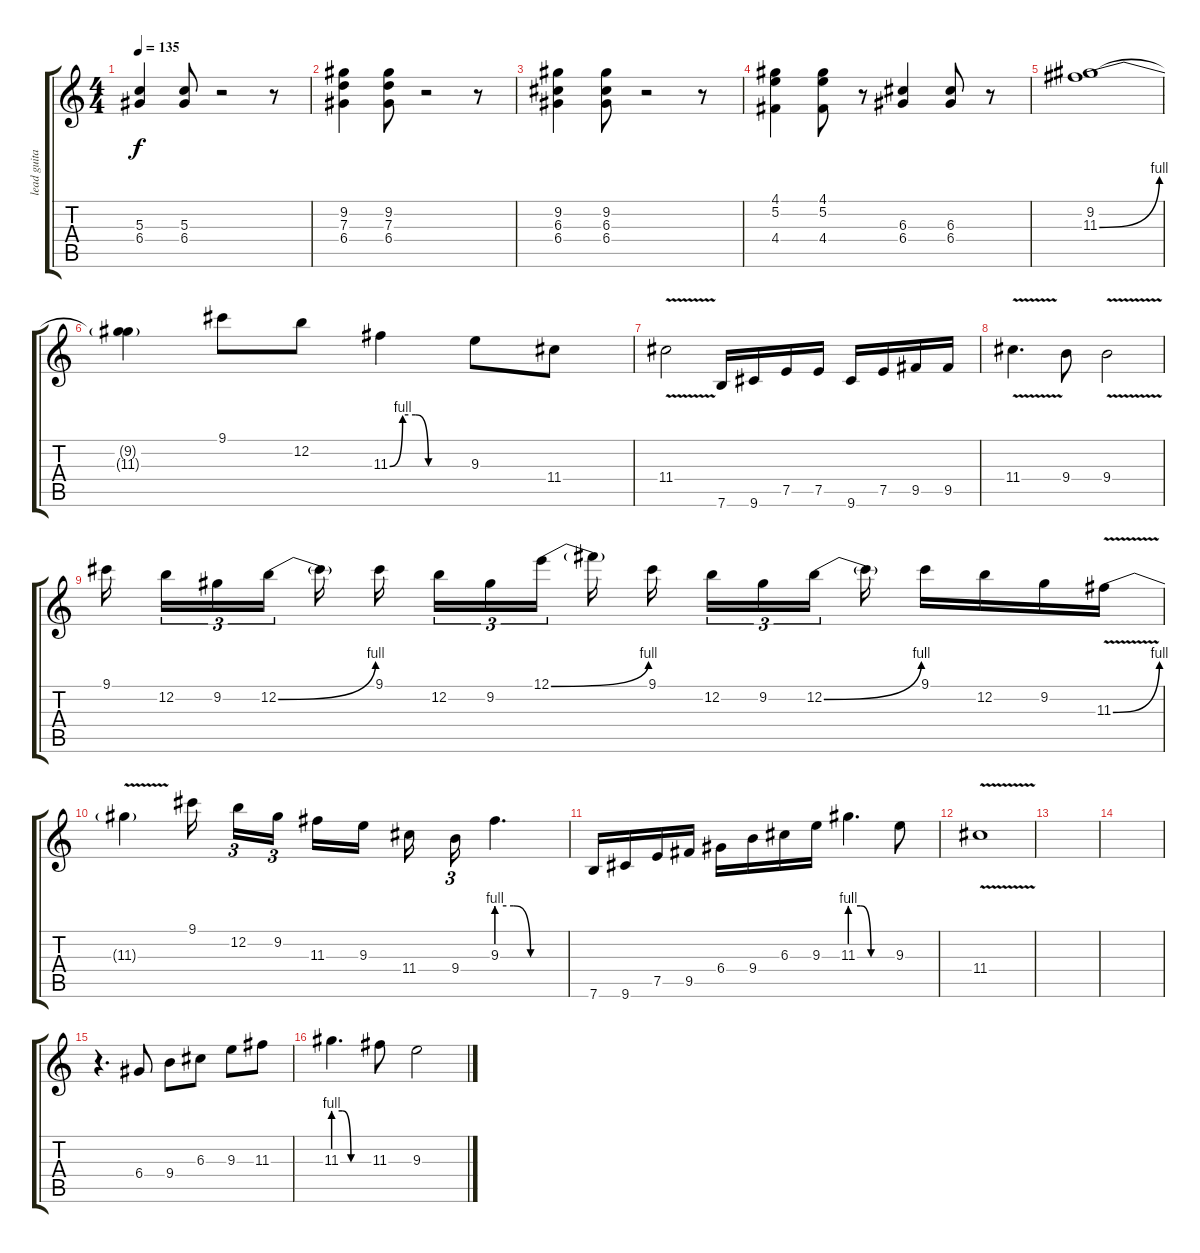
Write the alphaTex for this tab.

\track ("lead guitar" "lead guita") {instrument distortionguitar}
\staff {score tabs}
\tuning (E4 B3 G3 D3 A2 E2) {hide}
\ts (4 4)
\tempo 135
\clef g2
\ks c
(5.3 6.4).4{dy f} (5.3 6.4).8 r.2 r.8 |
(9.2 7.3 6.4).4 (9.2 7.3 6.4).8 r.2 r.8 |
(9.2 6.3 6.4).4 (9.2 6.3 6.4).8 r.2 r.8 |
(4.1 5.2 4.4).4 (4.1 5.2 4.4).8 r.8 (6.3 6.4).4 (6.3 6.4).8 r.8 |
(9.2 11.3{be (bend 0 0 60 4)}).1{balance 8} |
(9.2{t} 11.3{t}).4 9.1.8 12.2.8 11.3{be (custom 0 0 10 4 20 4 30 0 60 0)}.4 9.3.8 11.4.8 |
11.4{v}.2 7.6.16 9.6.16 7.5.16 7.5.16 9.6.16 7.5.16 9.5.16 9.5.16 |
11.4{v}.4{d} 9.4.8 9.4{v}.2 |
9.1.16{beam splitsecondary} 12.2.16{tu (3 2)} 9.2.16{tu (3 2)} 12.2{be (bend 0 0 60 4)}.16{tu (3 2) beam splitsecondary} 12.2{t}.16 9.1.16{beam splitsecondary} 12.2.16{tu (3 2)} 9.2.16{tu (3 2)} 12.1{be (bend 0 0 60 4)}.16{tu (3 2) beam splitsecondary} 12.1{t}.16 9.1.16{beam splitsecondary} 12.2.16{tu (3 2)} 9.2.16{tu (3 2)} 12.2{be (bend 0 0 60 4)}.16{tu (3 2) beam splitsecondary} 12.2{t}.16 9.1.16 12.2.16 9.2.16 11.3{be (bend 0 0 60 4) v}.16 |
11.3{t}.4 9.1.16{beam splitsecondary} 12.2.16{tu (3 2)} 9.2.16{tu (3 2) beam splitsecondary} 11.3.16 9.3.16 11.4.16 9.4.16{tu (3 2)} 9.3{be (custom 0 4 15 4 30 0 60 0)}.4{d} |
7.6.16 9.6.16 7.5.16 9.5.16 6.4.16 9.4.16 6.3.16 9.3.16 11.3{be (custom 0 4 15 4 30 0 60 0)}.4{d} 9.3.8 |
11.4{v}.1 |
|
|
r.4{d} 6.4.8 9.4.8 6.3.8 9.3.8 11.3.8 |
11.3{be (custom 0 4 15 4 30 0 60 0)}.4{d} 11.3.8 9.3.2
